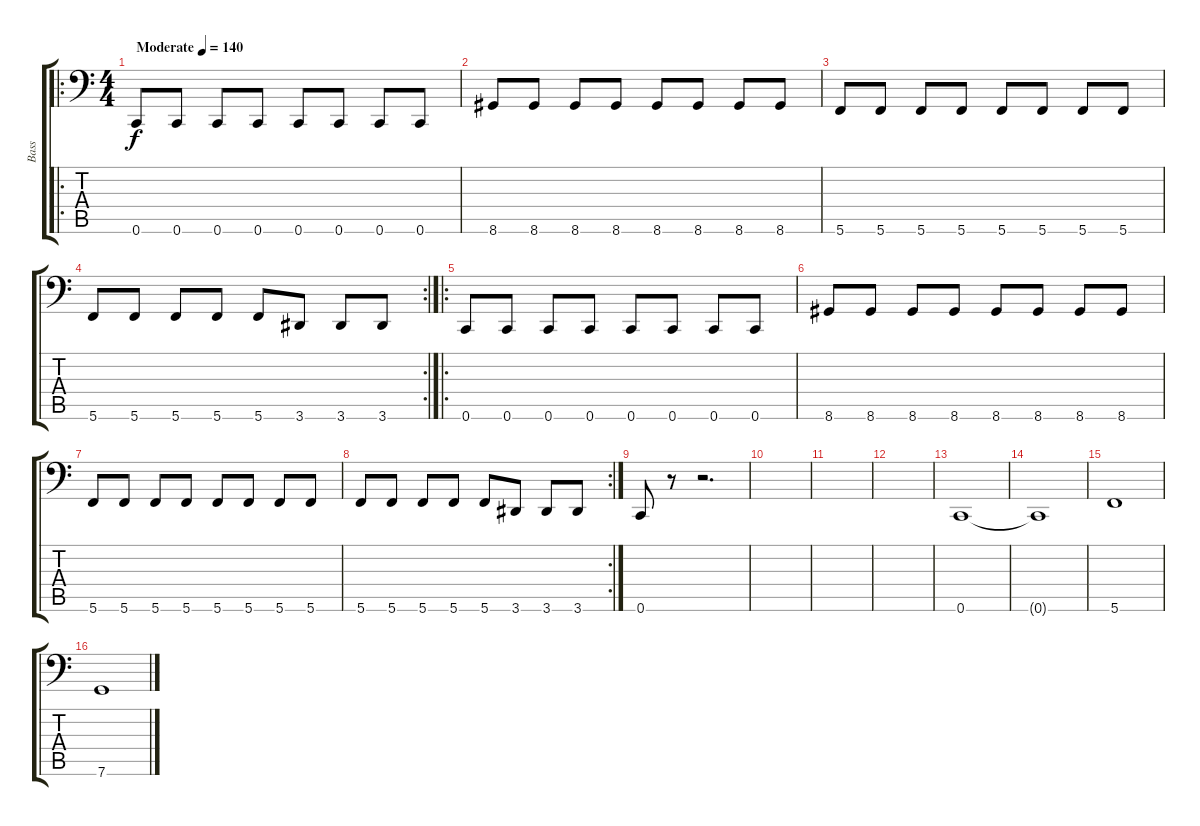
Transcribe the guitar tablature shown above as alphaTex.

\track ("Bass" "Bass") {instrument electricbasspick}
\staff {score tabs}
\tuning (D3 A2 F2 C2 G1 C1) {hide}
\ro
\ts (4 4)
\tempo (140 "Moderate")
\clef f4
\ks c
0.6.8{dy f instrument electricbasspick} 0.6.8 0.6.8 0.6.8 0.6.8 0.6.8 0.6.8 0.6.8 |
8.6.8 8.6.8 8.6.8 8.6.8 8.6.8 8.6.8 8.6.8 8.6.8 |
5.6.8 5.6.8 5.6.8 5.6.8 5.6.8 5.6.8 5.6.8 5.6.8 |
\rc 2
5.6.8 5.6.8 5.6.8 5.6.8 5.6.8 3.6.8 3.6.8 3.6.8 |
\ro
0.6.8 0.6.8 0.6.8 0.6.8 0.6.8 0.6.8 0.6.8 0.6.8 |
8.6.8 8.6.8 8.6.8 8.6.8 8.6.8 8.6.8 8.6.8 8.6.8 |
5.6.8 5.6.8 5.6.8 5.6.8 5.6.8 5.6.8 5.6.8 5.6.8 |
\rc 2
5.6.8 5.6.8 5.6.8 5.6.8 5.6.8 3.6.8 3.6.8 3.6.8 |
0.6.8 r.8 r.2{d} |
|
|
|
0.6.1 |
0.6{t}.1 |
5.6.1 |
7.6.1
